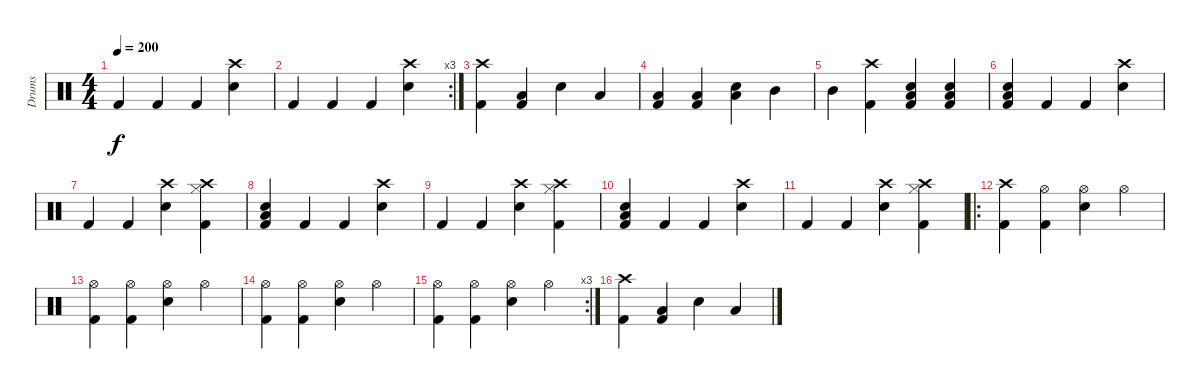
\track ("Drums" "Drums") {instrument percussion}
\staff {score}
\articulation defaults
\ts (4 4)
\tempo 200
\clef neutral
\ks c "Kick (hit) 2".4{dy f} "Kick (hit) 2".4 "Kick (hit) 2".4
("Snare (hit) 2" "Crash high (hit)").4 |
\rc 3 "Kick (hit) 2".4 "Kick (hit) 2".4 "Kick (hit) 2".4
("Snare (hit) 2" "Crash high (hit)").4 |
("Crash high (hit)" "Kick (hit) 2").4 ("Low Floor Tom (hit)" "Kick (hit) 2").4 "Snare (hit) 2".4 "Low Floor Tom (hit)".4 |
("Low Floor Tom (hit)" "Kick (hit) 2").4 ("Low Floor Tom (hit)" "Kick (hit) 2").4 ("Snare (hit) 2" "Low Floor Tom (hit)").4 "Mid Tom (hit)".4 |
"Mid Tom (hit)".4 ("Crash high (hit)" "Kick (hit) 2").4 ("Snare (hit) 2" "Kick (hit) 2" "Low Floor Tom (hit)").4 ("Snare (hit) 2" "Kick (hit) 2" "Low Floor Tom (hit)").4 |
("Snare (hit) 2" "Kick (hit) 2" "Low Floor Tom (hit)").4 "Kick (hit) 2".4 "Kick (hit) 2".4 ("Snare (hit) 2" "Crash high (hit)").4 |
"Kick (hit) 2".4 "Kick (hit) 2".4 ("Snare (hit) 2" "Crash high (hit)").4 ("Crash high (hit)" "Hi-Hat (closed)" "Kick (hit) 2").4 |
("Snare (hit) 2" "Kick (hit) 2" "Low Floor Tom (hit)").4 "Kick (hit) 2".4 "Kick (hit) 2".4 ("Snare (hit) 2" "Crash high (hit)").4 |
"Kick (hit) 2".4 "Kick (hit) 2".4 ("Snare (hit) 2" "Crash high (hit)").4 ("Crash high (hit)" "Hi-Hat (closed)" "Kick (hit) 2").4 |
("Snare (hit) 2" "Kick (hit) 2" "Low Floor Tom (hit)").4 "Kick (hit) 2".4 "Kick (hit) 2".4 ("Snare (hit) 2" "Crash high (hit)").4 |
"Kick (hit) 2".4 "Kick (hit) 2".4 ("Snare (hit) 2" "Crash high (hit)").4 ("Crash high (hit)" "Hi-Hat (closed)" "Kick (hit) 2").4 |
\ro
("Kick (hit) 2" "Crash high (hit)").4 ("Kick (hit) 2" "Hi-Hat (open)").4 ("Snare (hit) 2" "Hi-Hat (open)").4 "Hi-Hat (open)".4 |
("Hi-Hat (open)" "Kick (hit) 2").4 ("Hi-Hat (open)" "Kick (hit) 2").4 ("Hi-Hat (open)" "Snare (hit) 2").4 "Hi-Hat (open)".4 |
("Hi-Hat (open)" "Kick (hit) 2").4 ("Hi-Hat (open)" "Kick (hit) 2").4 ("Hi-Hat (open)" "Snare (hit) 2").4 "Hi-Hat (open)".4 |
\rc 3
("Hi-Hat (open)" "Kick (hit) 2").4 ("Hi-Hat (open)" "Kick (hit) 2").4 ("Hi-Hat (open)" "Snare (hit) 2").4 "Hi-Hat (open)".4 |
("Crash high (hit)" "Kick (hit) 2").4 ("Low Floor Tom (hit)" "Kick (hit) 2").4 "Snare (hit) 2".4 "Low Floor Tom (hit)".4
